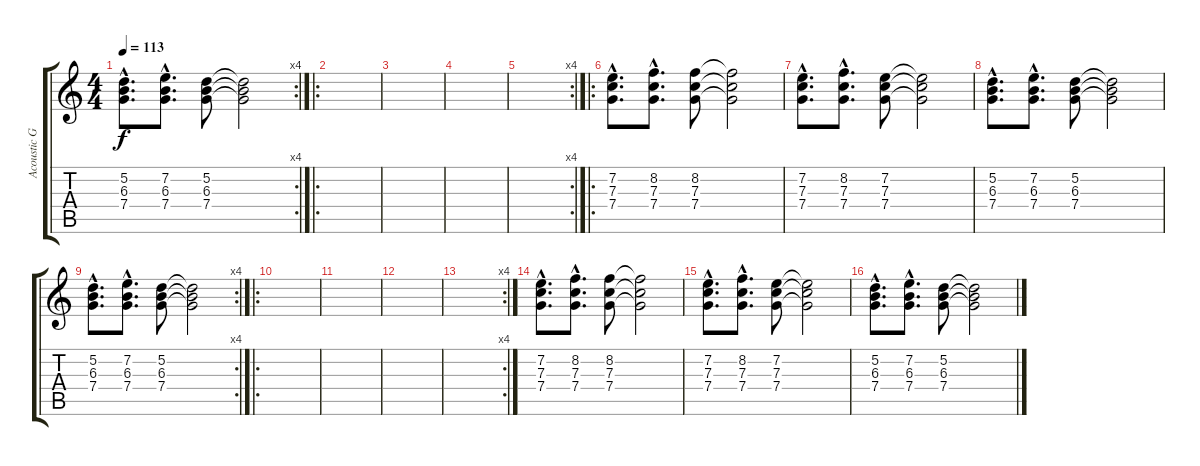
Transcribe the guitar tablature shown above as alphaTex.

\track ("Acoustic Guitar" "Acoustic G") {instrument acousticguitarnylon}
\staff {score tabs}
\tuning (D4 A3 F3 C3 G2 D2) {hide}
\rc 4
\ts (4 4)
\tempo 113
\clef g2
\ks c
(5.2{hac} 6.3{hac} 7.4{hac}).8{d dy f} (7.2{hac} 6.3{hac} 7.4{hac}).8{d} (5.2 6.3 7.4).8 (5.2{t} 6.3{t} 7.4{t}).2 |
\ro
|
|
|
\rc 4
|
\ro
(7.2{hac} 7.3{hac} 7.4{hac}).8{d} (8.2{hac} 7.3{hac} 7.4{hac}).8{d} (8.2 7.3 7.4).8 (8.2{t} 7.3{t} 7.4{t}).2 |
(7.2{hac} 7.3{hac} 7.4{hac}).8{d} (8.2{hac} 7.3{hac} 7.4{hac}).8{d} (7.2 7.3 7.4).8 (7.2{t} 7.3{t} 7.4{t}).2 |
(5.2{hac} 6.3{hac} 7.4{hac}).8{d} (7.2{hac} 6.3{hac} 7.4{hac}).8{d} (5.2 6.3 7.4).8 (5.2{t} 6.3{t} 7.4{t}).2 |
\rc 4
(5.2{hac} 6.3{hac} 7.4{hac}).8{d} (7.2{hac} 6.3{hac} 7.4{hac}).8{d} (5.2 6.3 7.4).8 (5.2{t} 6.3{t} 7.4{t}).2 |
\ro
|
|
|
\rc 4
|
(7.2{hac} 7.3{hac} 7.4{hac}).8{d} (8.2{hac} 7.3{hac} 7.4{hac}).8{d} (8.2 7.3 7.4).8 (8.2{t} 7.3{t} 7.4{t}).2 |
(7.2{hac} 7.3{hac} 7.4{hac}).8{d} (8.2{hac} 7.3{hac} 7.4{hac}).8{d} (7.2 7.3 7.4).8 (7.2{t} 7.3{t} 7.4{t}).2 |
(5.2{hac} 6.3{hac} 7.4{hac}).8{d} (7.2{hac} 6.3{hac} 7.4{hac}).8{d} (5.2 6.3 7.4).8 (5.2{t} 6.3{t} 7.4{t}).2
